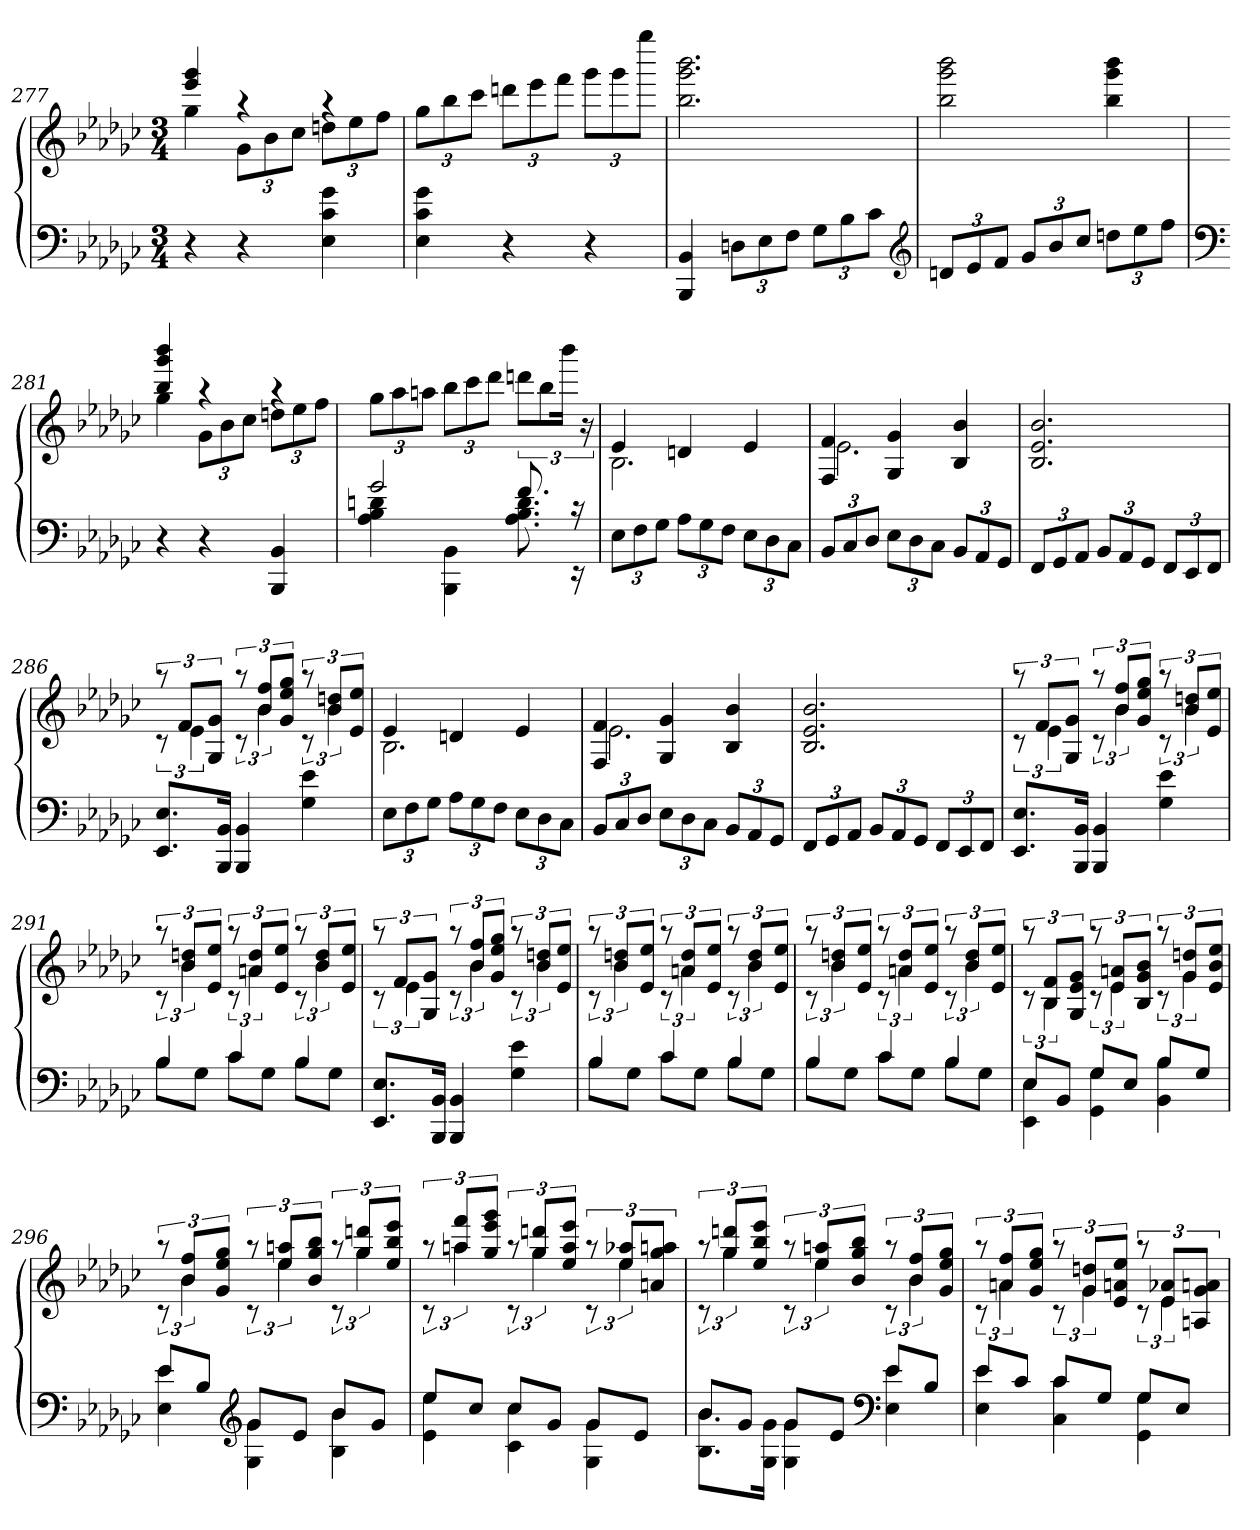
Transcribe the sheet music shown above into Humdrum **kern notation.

**kern	**kern
*part1	*part1
*staff2	*staff1
*clefF4	*clefG2
*k[b-e-a-d-g-c-]	*k[b-e-a-d-g-c-]
*M3/4	*M3/4
=277	=277
*	*^
4r	4eee- 4ggg-	4gg-
4r	4raa	12g-L
.	.	12b-
.	.	12cc-J
4E- 4c- 4g-	4raa	12ddnL
.	.	12ee-
.	.	12ffJ
*	*v	*v
=278	=278
4E- 4c- 4g-	12gg-L
.	12bb-
.	12ccc-J
4r	12dddnL
.	12eee-
.	12fffJ
4r	12ggg-L
.	12ggg-
.	12gggg-J
=279	=279
4BBB- 4BB-	2.bb- 2.ggg- 2.bbb-
12DnL	.
12E-	.
12FJ	.
12G-L	.
12B-	.
12c-J	.
*clefG2	*
=280	=280
12dnL	2bb- 2ggg- 2bbb-
12e-	.
12fJ	.
12g-L	.
12b-	.
12cc-J	.
12ddnL	4bb- 4ggg- 4bbb-
12ee-	.
12ffJ	.
=281	=281
*clefF4	*
*	*^
4r	4bb- 4ggg- 4bbb-	4gg-
4r	4raa	12g-L
.	.	12b-
.	.	12cc-J
4BBB- 4BB-	4raa	12ddnL
.	.	12ee-
.	.	12ffJ
*	*v	*v
=282	=282
*^	*
2g-	4A- 4B- 4dn	12gg-L
.	.	12aa-
.	.	12aanJ
.	4BBB- 4BB-	12bb-L
.	.	12ccc-
.	.	12ddd-J
8.f	8.A- 8.B- 8.d	12dddnL
.	.	12bb-
.	.	24bbb-Jk
16rc	16rEE	.
.	.	24r
*v	*v	*
=283	=283
*	*^
12E-L	4e-	2.B-
12F	.	.
12G-J	.	.
12A-L	4dn	.
12G-	.	.
12FJ	.	.
12E-L	4e-	.
12D-	.	.
12C-J	.	.
=284	=284	=284
12BB-L	4F 4f	2.e-
12C-	.	.
12D-J	.	.
12E-L	4G- 4g-	.
12D-	.	.
12C-J	.	.
12BB-L	4B- 4b-	.
12AA-	.	.
12GG-J	.	.
*	*v	*v
=285	=285
12FFL	2.B- 2.e- 2.b-
12GG-	.
12AA-J	.
12BB-L	.
12AA-	.
12GG-J	.
12FFL	.
12EE-	.
12FFJ	.
=286	=286
*	*^
8.EE- 8.E-L	12raa	12rc
.	12fL	6e-
.	12G- 12g-J	.
16BBB- 16BB-Jk	.	.
4BBB- 4BB-	12raa	12rc
.	12b- 12ffL	6b-
.	12g- 12ee- 12gg-J	.
4G- 4e-	12raa	12rc
.	12b- 12ddnL	6b-
.	12e- 12ee-J	.
=287	=287	=287
12E-L	4e-	2.B-
12F	.	.
12G-J	.	.
12A-L	4dn	.
12G-	.	.
12FJ	.	.
12E-L	4e-	.
12D-	.	.
12C-J	.	.
=288	=288	=288
12BB-L	4F 4f	2.e-
12C-	.	.
12D-J	.	.
12E-L	4G- 4g-	.
12D-	.	.
12C-J	.	.
12BB-L	4B- 4b-	.
12AA-	.	.
12GG-J	.	.
*	*v	*v
=289	=289
12FFL	2.B- 2.e- 2.b-
12GG-	.
12AA-J	.
12BB-L	.
12AA-	.
12GG-J	.
12FFL	.
12EE-	.
12FFJ	.
=290	=290
*	*^
8.EE- 8.E-L	12raa	12rc
.	12fL	6e-
.	12G- 12g-J	.
16BBB- 16BB-Jk	.	.
4BBB- 4BB-	12raa	12rc
.	12b- 12ffL	6b-
.	12g- 12ee- 12gg-J	.
4G- 4e-	12raa	12rc
.	12b- 12ddnL	6b-
.	12e- 12ee-J	.
=291	=291	=291
*^	*	*
4B-	8B-L	12raa	12rc
.	.	12b- 12ddnL	6b-
.	8G-J	.	.
.	.	12e- 12ee-J	.
4c-	8c-L	12raa	12rc
.	.	12an 12ddL	6a
.	8G-J	.	.
.	.	12e- 12ee-J	.
4B-	8B-L	12raa	12rc
.	.	12b- 12ddL	6b-
.	8G-J	.	.
.	.	12e- 12ee-J	.
*v	*v	*	*
=292	=292	=292
8.EE- 8.E-L	12raa	12rc
.	12fL	6e-
.	12G- 12g-J	.
16BBB- 16BB-Jk	.	.
4BBB- 4BB-	12raa	12rc
.	12b- 12ffL	6b-
.	12g- 12ee- 12gg-J	.
4G- 4e-	12raa	12rc
.	12b- 12ddnL	6b-
.	12e- 12ee-J	.
=293	=293	=293
*^	*	*
4B-	8B-L	12raa	12rc
.	.	12b- 12ddnL	6b-
.	8G-J	.	.
.	.	12e- 12ee-J	.
4c-	8c-L	12raa	12rc
.	.	12an 12ddL	6a
.	8G-J	.	.
.	.	12e- 12ee-J	.
4B-	8B-L	12raa	12rc
.	.	12b- 12ddL	6b-
.	8G-J	.	.
.	.	12e- 12ee-J	.
=294	=294	=294	=294
4B-	8B-L	12raa	12rc
.	.	12b- 12ddnL	6b-
.	8G-J	.	.
.	.	12e- 12ee-J	.
4c-	8c-L	12raa	12rc
.	.	12an 12ddL	6a
.	8G-J	.	.
.	.	12e- 12ee-J	.
4B-	8B-L	12raa	12rc
.	.	12b- 12ddL	6b-
.	8G-J	.	.
.	.	12e- 12ee-J	.
=295	=295	=295	=295
8E-L	4EE- 4E-	12raa	12rc
.	.	12B- 12fL	6B-
8BB-J	.	.	.
.	.	12G- 12e- 12g-J	.
8G-L	4GG- 4G-	12raa	12rc
.	.	12e- 12anL	6e-
8E-J	.	.	.
.	.	12B- 12g- 12b-J	.
8B-L	4BB- 4B-	12raa	12rc
.	.	12g- 12ddnL	6g-
8G-J	.	.	.
.	.	12e- 12b- 12ee-J	.
=296	=296	=296	=296
8e-L	4E- 4e-	12raa	12rc
.	.	12b- 12ffL	6b-
8B-J	.	.	.
.	.	12g- 12ee- 12gg-J	.
*clefG2	*	*	*
8g-L	4G- 4g-	12raa	12rc
.	.	12ee- 12aanL	6ee-
8e-J	.	.	.
.	.	12b- 12gg- 12bb-J	.
8b-L	4B- 4b-	12raa	12rc
.	.	12gg- 12dddnL	6gg-
8g-J	.	.	.
.	.	12ee- 12bb- 12eee-J	.
=297	=297	=297	=297
8ee-L	4e- 4ee-	12raa	12rc
.	.	12aan 12fffL	6aa
8cc-J	.	.	.
.	.	12gg- 12eee- 12ggg-J	.
8cc-L	4c- 4cc-	12raa	12rc
.	.	12gg- 12dddnL	6gg-
8g-J	.	.	.
.	.	12ee- 12aa 12eee-J	.
8g-L	4G- 4g-	12raa	12rc
.	.	12ee- 12aa-XL	6ee-
8e-J	.	.	.
.	.	12an 12gg- 12aanJ	.
=298	=298	=298	=298
8b-L	8.B- 8.b-L	12raa	12rc
.	.	12gg- 12dddnL	6gg-
8g-J	.	.	.
.	.	12ee- 12bb- 12eee-J	.
.	16G- 16g-Jk	.	.
8g-L	4G- 4g-	12raa	12rc
.	.	12ee- 12aanL	6ee-
8e-J	.	.	.
.	.	12b- 12gg- 12bb-J	.
*clefF4	*	*	*
8e-L	4E- 4e-	12raa	12rc
.	.	12b- 12ffL	6b-
8B-J	.	.	.
.	.	12g- 12ee- 12gg-J	.
=299	=299	=299	=299
8e-L	4E- 4e-	12raa	12rc
.	.	12an 12ffL	6a
8c-J	.	.	.
.	.	12g- 12ee- 12gg-J	.
8c-L	4C- 4c-	12raa	12rc
.	.	12g- 12ddnL	6g-
8G-J	.	.	.
.	.	12e- 12an 12ee-J	.
8G-L	4GG- 4G-	12raa	12rc
.	.	12e- 12a-XL	6e-
8E-J	.	.	.
.	.	12An 12g- 12anJ	.
*v	*v	*	*
*	*v	*v
=	=
*-	*-
